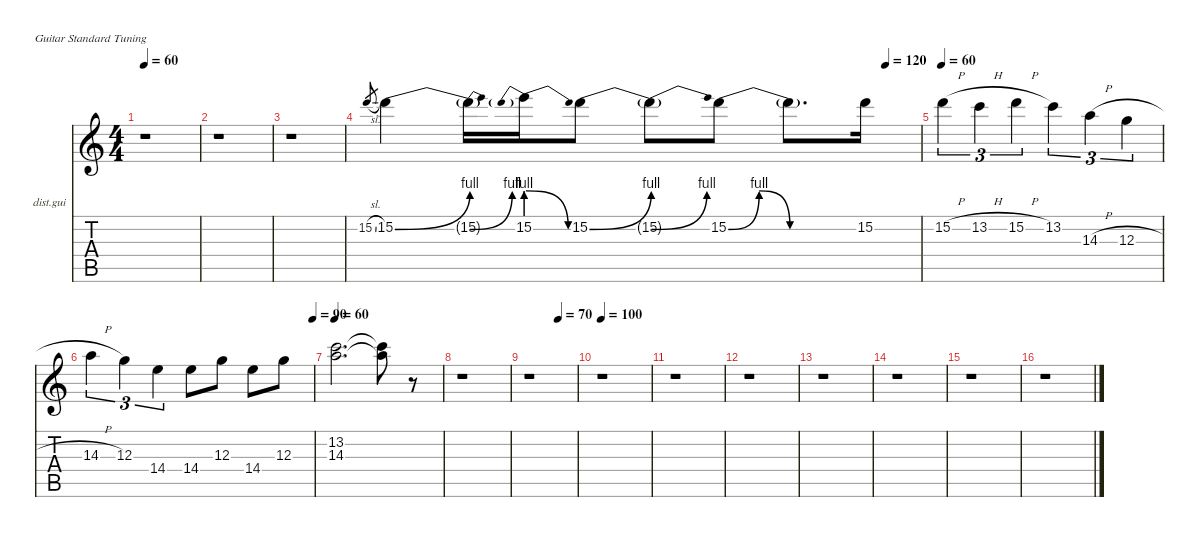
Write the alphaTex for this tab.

\defaultSystemsLayout 4
\hideDynamics
\bracketExtendMode nobrackets
\firstSystemTrackNameOrientation horizontal
\otherSystemsTrackNameOrientation horizontal
\track ("Steve Vai - Lead Guitar" "dist.gui") {instrument distortionguitar}
\staff {score tabs}
\tuning (E4 B3 G3 D3 A2 E2)
\ts (4 4)
\tempo 60
\clef g2
\ks c
r.1{dy f} |
r.1 |
r.1 |
\tempo (120 0.9375)
15.2{sl}.8{gr dy mf} 15.2{be (bend 0 0 60 4)}.4{dy f} 15.2{be (bend 0 0 60 4) t}.16 15.2{be (prebendrelease 0 4 40.00002 0)}.16 15.2{be (bend 0 0 60 4)}.8 15.2{be (bend 0 0 60 4) t}.8 15.2{be (bendrelease 0 0 30 4 30 4 60 0)}.8 15.2{be (hold 0 0 60 0) t}.8{d} 15.2.16 |
\tempo 60
15.2{h}.4{tu (3 2)} 13.2{h}.4{tu (3 2)} 15.2{h}.4{tu (3 2)} 13.2.4{tu (3 2)} 14.3{h}.4{tu (3 2)} 12.3{h}.4{tu (3 2)} |
\tempo (90 1)
14.3{h}.4{tu (3 2)} 12.3.4{tu (3 2)} 14.4.4{tu (3 2)} 14.4.8 12.3.8 14.4.8 12.3.8 |
\tempo 60
(13.2 14.3).2{d} (13.2{t} 14.3{t}).8 r.8 |
r.1 |
\tempo (70 0.625)
r.1 |
\tempo 100
r.1 |
r.1 |
r.1 |
r.1 |
r.1 |
r.1 |
r.1
